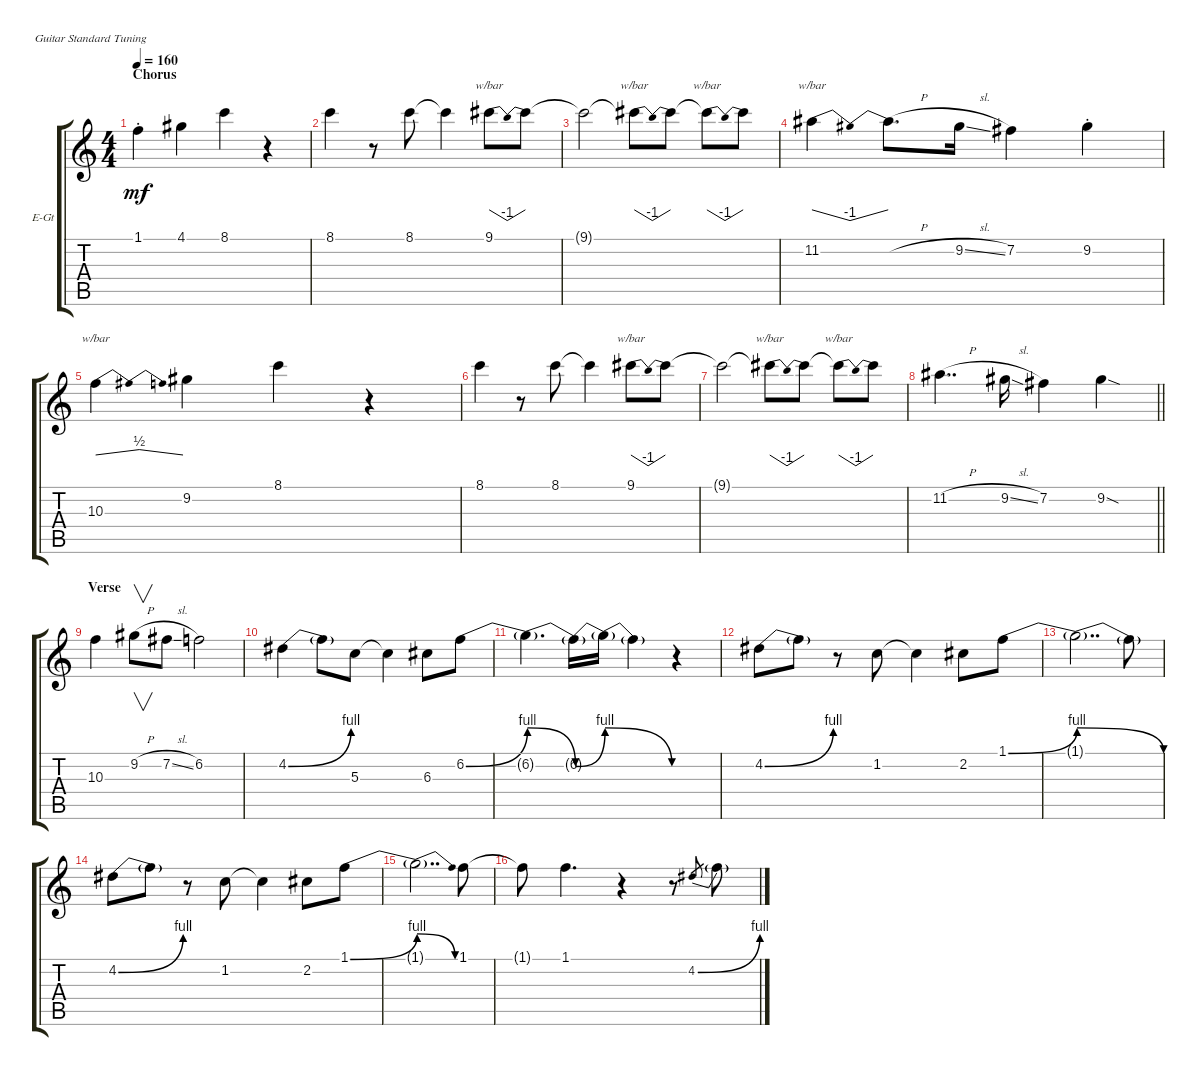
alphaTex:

\defaultSystemsLayout 4
\bracketExtendMode groupsimilarinstruments
\firstSystemTrackNameOrientation horizontal
\otherSystemsTrackNameOrientation horizontal
\track ("Electric Guitar" "E-Gt") {instrument distortionguitar}
\staff {score tabs}
\tuning (E4 B3 G3 D3 A2 E2)
\ts (4 4)
\section ("" "Chorus")
\tempo 160
\clef g2
\scale
0.333333
\ks c
1.1{st}.4{dy mf} 4.1.4 8.1.4 r.4 |
\scale
0.333333 8.1.4 r.8 8.1.8 8.1{t}.4 9.1.8{tbe (dip default 0 0 15 -4 59.4 0)} 9.1{t}.8 |
\scale
0.333333 9.1{t}.2 9.1{t}.8{tbe (dip default 0 0 15 -4 59.4 0)} 9.1{t}.8 9.1{t}.8{tbe (dip default 0 0 15 -4 59.4 0)} 9.1{t}.8 |
\scale
0.333333 11.2.4{tbe (dip default 0 0 15 -4 30 0)} 11.2{h t}.8{d} 9.2{sl}.16 7.2.4 9.2{st}.4 |
\scale
0.333333 10.3.4{tbe (dip default 0 0 14.399999999999999 2 15 2 59.4 0)} 9.2.4 8.1.4 r.4 |
\scale
0.333333 8.1.4 r.8 8.1.8 8.1{t}.4 9.1.8{tbe (dip default 0 0 15 -4 59.4 0)} 9.1{t}.8 |
\scale
0.333333 9.1{t}.2 9.1{t}.8{tbe (dip default 0 0 15 -4 59.4 0)} 9.1{t}.8 9.1{t}.8{tbe (dip default 0 0 15 -4 59.4 0)} 9.1{t}.8 |
\scale
0.333333
\barLineRight lightlight
11.2{h}.4{dd} 9.2{sl}.16 7.2.4 9.2{sod}.4 |
\section ("" "Verse")
\scale
0.333333 10.3.4 9.2{h}.8{v} 7.2{sl}.8 6.2.2 |
\scale
0.333333 4.2{be (bend 0 0 15 4)}.4 4.2{t}.8 5.3.8 5.3{t}.4 6.3.8 6.2{be (bend 0 0 15 4)}.8 |
\scale
0.333333 6.2{be (release 0 4 15 0) t}.4{d} 6.2{be (bend 0 0 15 4) t}.16 6.2{be (release 0 4 15 0) t}.16 6.2{t}.4 r.4 |
\scale
0.333333 4.2{be (bend 0 0 15 4)}.8 4.2{t}.8 r.8 1.2.8 1.2{t}.4 2.2.8 1.1{be (bend 0 0 15 4)}.8 |
\scale
0.333333 1.1{be (release 0 4 15 0) t}.2{dd} 1.1{t}.8 |
\scale
0.333333 4.2{be (bend 0 0 15 4)}.8 4.2{t}.8 r.8 1.2.8 1.2{t}.4 2.2.8 1.1{be (bend 0 0 15 4)}.8 |
\scale
0.333333 1.1{be (release 0 4 10.799999999999999 0) t}.2{dd} 1.1.8 |
\scale
0.333333 1.1{t}.8 1.1.4{d} r.4 r.8 4.2{be (bend 0 0 15 4)}.8{gr} 4.2{t}.8
